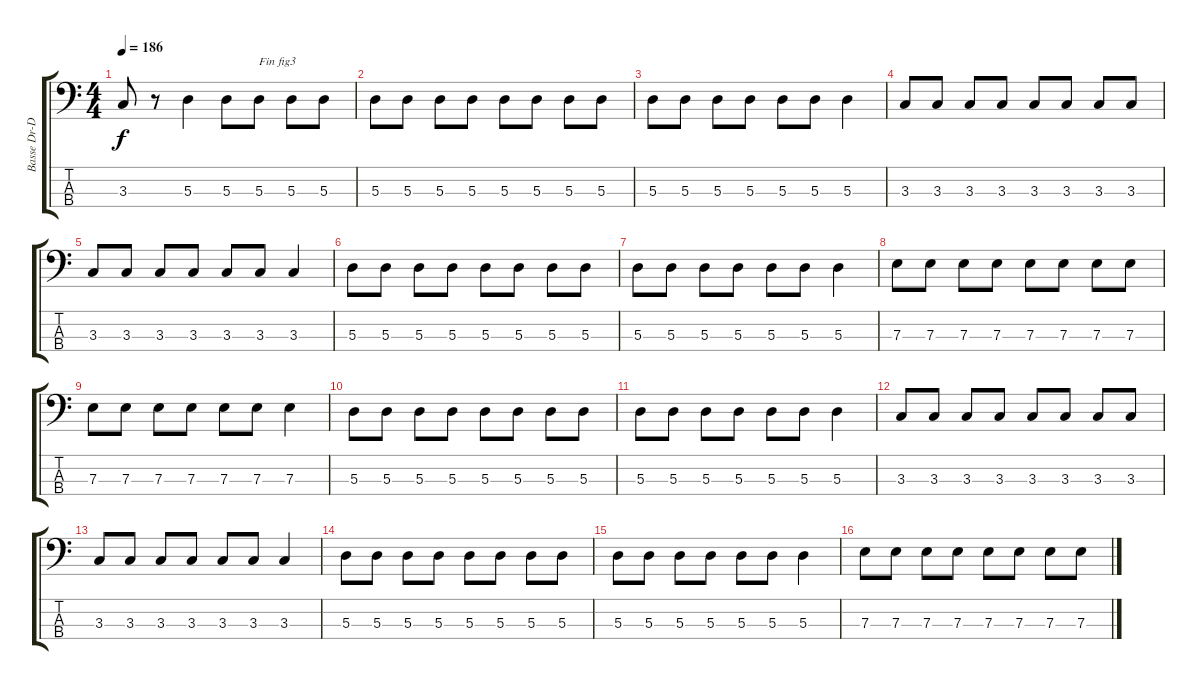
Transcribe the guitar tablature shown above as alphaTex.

\track ("Basse Dr-D" "Basse Dr-D") {instrument electricbassfinger}
\staff {score tabs}
\tuning (G2 D2 A1 D1) {hide}
\ts (4 4)
\tempo 186
\clef f4
\ks c
3.3.8{dy f} r.8 5.3.4 5.3.8 5.3.8{txt "Fin fig3"} 5.3.8 5.3.8 |
5.3.8 5.3.8 5.3.8 5.3.8 5.3.8 5.3.8 5.3.8 5.3.8 |
5.3.8 5.3.8 5.3.8 5.3.8 5.3.8 5.3.8 5.3.4 |
3.3.8 3.3.8 3.3.8 3.3.8 3.3.8 3.3.8 3.3.8 3.3.8 |
3.3.8 3.3.8 3.3.8 3.3.8 3.3.8 3.3.8 3.3.4 |
5.3.8 5.3.8 5.3.8 5.3.8 5.3.8 5.3.8 5.3.8 5.3.8 |
5.3.8 5.3.8 5.3.8 5.3.8 5.3.8 5.3.8 5.3.4 |
7.3.8 7.3.8 7.3.8 7.3.8 7.3.8 7.3.8 7.3.8 7.3.8 |
7.3.8 7.3.8 7.3.8 7.3.8 7.3.8 7.3.8 7.3.4 |
5.3.8 5.3.8 5.3.8 5.3.8 5.3.8 5.3.8 5.3.8 5.3.8 |
5.3.8 5.3.8 5.3.8 5.3.8 5.3.8 5.3.8 5.3.4 |
3.3.8 3.3.8 3.3.8 3.3.8 3.3.8 3.3.8 3.3.8 3.3.8 |
3.3.8 3.3.8 3.3.8 3.3.8 3.3.8 3.3.8 3.3.4 |
5.3.8 5.3.8 5.3.8 5.3.8 5.3.8 5.3.8 5.3.8 5.3.8 |
5.3.8 5.3.8 5.3.8 5.3.8 5.3.8 5.3.8 5.3.4 |
7.3.8 7.3.8 7.3.8 7.3.8 7.3.8 7.3.8 7.3.8 7.3.8
